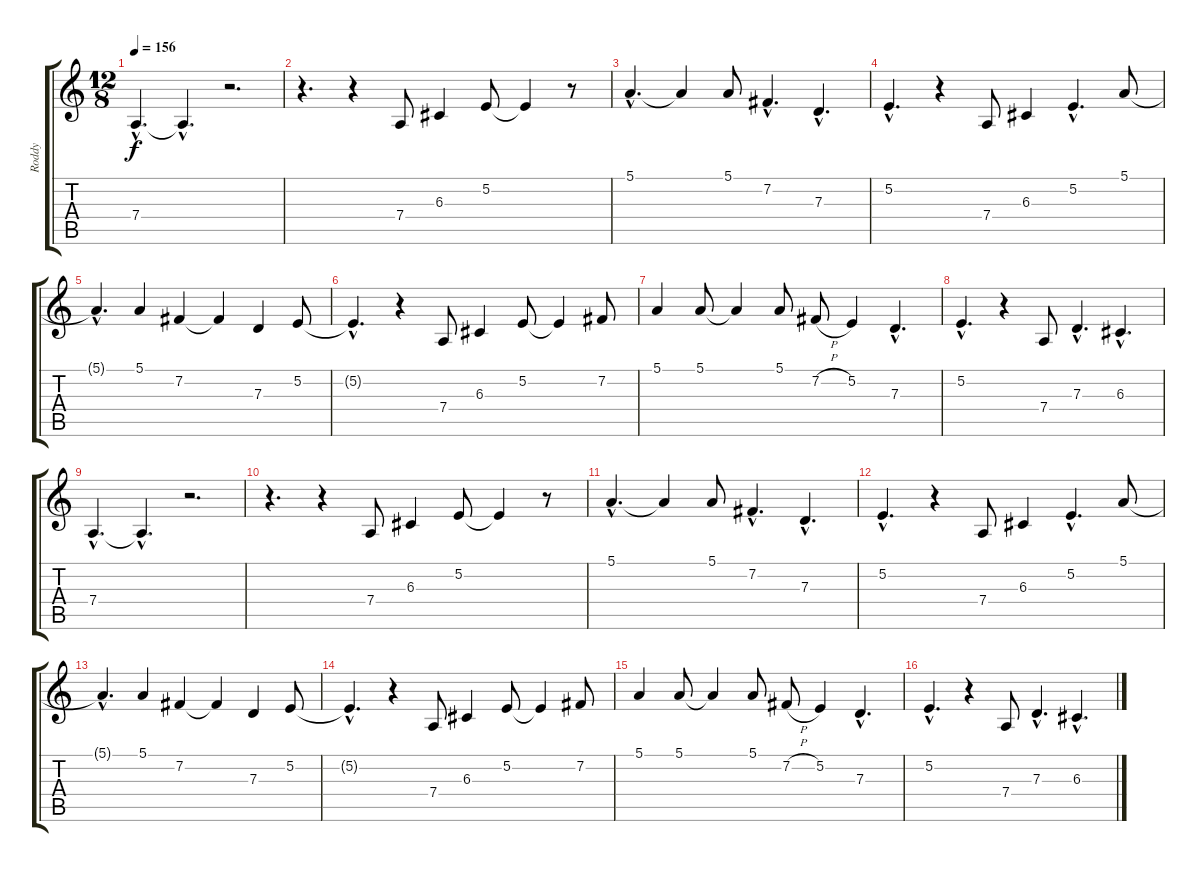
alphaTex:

\track ("Roddy" "Roddy") {instrument tenorsax}
\staff {score tabs}
\tuning (E4 B3 G3 D3 A2 E2) {hide}
\ts (12 8)
\tempo 156
\clef g2
\ks c
7.4{hac}.4{d dy f} 7.4{hac t}.4{d} r.2{d} |
r.4{d} r.4 7.4.8 6.3.4 5.2.8 5.2{t}.4 r.8 |
5.1{hac}.4{d} 5.1{t}.4 5.1.8 7.2{hac}.4{d} 7.3{hac}.4{d} |
5.2{hac}.4{d} r.4 7.4.8 6.3.4 5.2{hac}.4{d} 5.1.8 |
5.1{hac t}.4{d} 5.1.4 7.2.4 7.2{t}.4 7.3.4 5.2.8 |
5.2{hac t}.4{d} r.4 7.4.8 6.3.4 5.2.8 5.2{t}.4 7.2.8 |
5.1.4 5.1.8 5.1{t}.4 5.1.8 7.2{h}.8 5.2.4 7.3{hac}.4{d} |
5.2{hac}.4{d} r.4 7.4.8 7.3{hac}.4{d} 6.3{hac}.4{d} |
7.4{hac}.4{d} 7.4{hac t}.4{d} r.2{d} |
r.4{d} r.4 7.4.8 6.3.4 5.2.8 5.2{t}.4 r.8 |
5.1{hac}.4{d} 5.1{t}.4 5.1.8 7.2{hac}.4{d} 7.3{hac}.4{d} |
5.2{hac}.4{d} r.4 7.4.8 6.3.4 5.2{hac}.4{d} 5.1.8 |
5.1{hac t}.4{d} 5.1.4 7.2.4 7.2{t}.4 7.3.4 5.2.8 |
5.2{hac t}.4{d} r.4 7.4.8 6.3.4 5.2.8 5.2{t}.4 7.2.8 |
5.1.4 5.1.8 5.1{t}.4 5.1.8 7.2{h}.8 5.2.4 7.3{hac}.4{d} |
5.2{hac}.4{d} r.4 7.4.8 7.3{hac}.4{d} 6.3{hac}.4{d}
